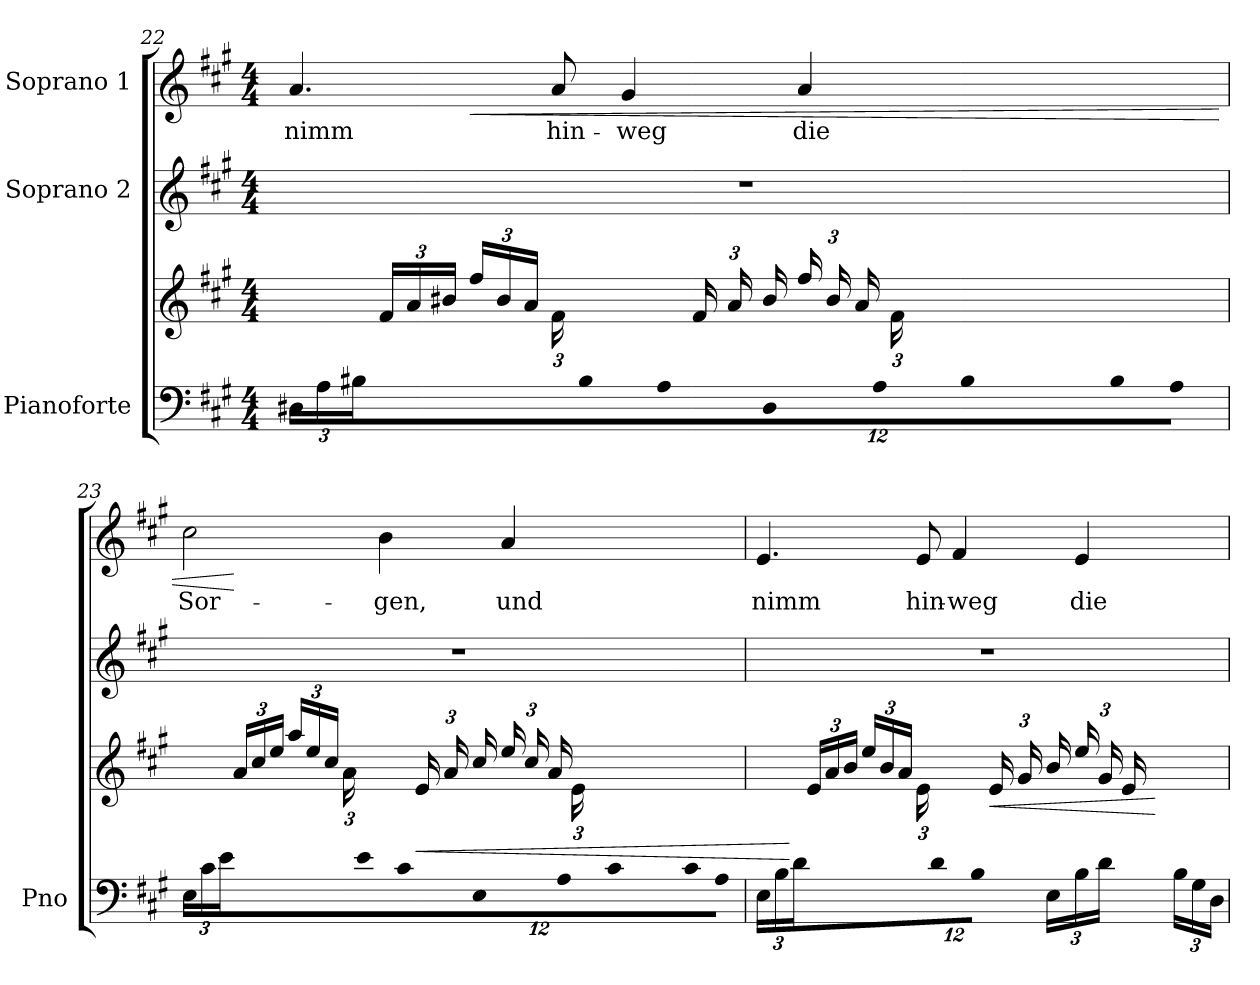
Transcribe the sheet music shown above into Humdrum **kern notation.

**kern	**kern	**dynam	**kern	**kern	**text	**dynam
*part3	*part3	*part3	*part2	*part1	*part1	*part1
*staff4	*staff3	*staff3/4	*staff2	*staff1	*staff1	*staff1
*I"Pianoforte	*	*	*I"Soprano 2	*I"Soprano 1	*	*
*I'Pno	*	*	*	*	*	*
*clefF4	*clefG2	*	*clefG2	*clefG2	*	*
*k[f#c#g#]	*k[f#c#g#]	*	*k[f#c#g#]	*k[f#c#g#]	*	*
*M4/4	*M4/4	*	*M4/4	*M4/4	*	*
*Xbrackettup	*	*	*	*	*	*
=22	=22	=22	=22	=22	=22	=22
*^	*	*	*	*	*	*
!	!	!	!	!	!	!LO:LY:b	!
*	*	*	*	*	*^	*	*
24D#X\LL	1rGGyy	8ryy	.	1r	4.a/	4rAyy	nimm	.
24A\	.	.	.	.	.	.	.	.
24B#X\JJ	.	.	.	.	.	.	.	.
*	*	*Xbrackettup	*	*	*	*	*	*
24%7ryy	.	24f#/LL	.	.	.	.	.	.
.	.	24a/	.	.	.	.	.	.
.	.	24b#X/JJ	.	.	.	.	.	.
!	!	!	!	!	!	!	!	!LO:HP:b
.	.	24ff#/LL	.	.	.	4rAyy	.	<
.	.	24b#/	.	.	.	.	.	.
.	.	24a/JJ	.	.	.	.	.	.
!	!	!	!	!	!	!	!LO:LY:b	!
.	.	24f#\LL	.	.	8a/	.	hin-	.
24B#/	.	24%5ryy	.	.	.	.	.	.
24A/JJ	.	.	.	.	.	.	.	.
!	!	!	!	!	!	!	!LO:LY:b	!
24D#\LL	.	.	.	.	4g#/	2rAyy	-weg	.
24A\	.	.	.	.	.	.	.	.
24B#\JJ	.	.	.	.	.	.	.	.
24%7ryy	.	24f#/LL	.	.	.	.	.	.
.	.	24a/	.	.	.	.	.	.
.	.	24b#/JJ	.	.	.	.	.	.
!	!	!	!	!	!	!	!LO:LY:b	!
.	.	24ff#/LL	.	.	4a/	.	die	.
.	.	24b#/	.	.	.	.	.	.
.	.	24a/JJ	.	.	.	.	.	.
.	.	24f#\LL	.	.	.	.	.	.
24B#/	.	12ryy	.	.	.	.	.	.
24A/JJ	.	.	.	.	.	.	.	.
!!LO:LB:g=z	!!
=23	=23	=23	=23	=23	=23	=23	=23	=23
!	!	!	!	!	!	!	!LO:LY:b	!
24E\LL	1rGGyy	8ryy	.	1r	2cc#\	8reyy	Sor-	.
24c#\	.	.	.	.	.	.	.	.
24e\JJ	.	.	.	.	.	.	.	.
24%7ryy	.	24a/LL	.	.	.	8reyy	.	[
.	.	24cc#/	.	.	.	.	.	.
.	.	24ee/JJ	.	.	.	.	.	.
.	.	24aa/LL	.	.	.	4reyy	.	.
.	.	24ee/	.	.	.	.	.	.
.	.	24cc#/JJ	.	.	.	.	.	.
.	.	24a\LL	.	.	.	.	.	.
24e/	.	24%5ryy	.	.	.	.	.	.
24c#/JJ	.	.	.	.	.	.	.	.
!	!	!	!	!	!	!	!LO:LY:b	!
24E\LL	.	.	.	.	4b\	2rAyy	-gen,	.
24A\	.	.	.	.	.	.	.	.
24c#\JJ	.	.	.	.	.	.	.	.
!	!	!	!LO:HP:b	!	!	!	!	!
24%7ryy	.	24e/LL	<	.	.	.	.	.
.	.	24a/	.	.	.	.	.	.
.	.	24cc#/JJ	.	.	.	.	.	.
!	!	!	!	!	!	!	!LO:LY:b	!
.	.	24ee/LL	.	.	4a/	.	und	.
.	.	24cc#/	.	.	.	.	.	.
.	.	24a/JJ	.	.	.	.	.	.
.	.	24e\LL	.	.	.	.	.	.
24c#/	.	12ryy	.	.	.	.	.	.
24A/JJ	.	.	.	.	.	.	.	.
*	*	*	*	*	*v	*v	*	*
=24	=24	=24	=24	=24	=24	=24	=24
!	!	!	!	!	!	!LO:LY:b	!
24E\LL	1rGGyy	8ryy	.	1r	4.e/	nimm	.
24B\	.	.	.	.	.	.	.
24d\JJ	.	.	[	.	.	.	.
24%7ryy	.	24e/LL	.	.	.	.	.
.	.	24a/	.	.	.	.	.
.	.	24b/JJ	.	.	.	.	.
.	.	24ee/LL	.	.	.	.	.
.	.	24b/	.	.	.	.	.
.	.	24a/JJ	.	.	.	.	.
!	!	!	!	!	!	!LO:LY:b	!
.	.	24e\LL	.	.	8e/	hin-	.
24d/	.	24%5ryy	.	.	.	.	.
24B/JJ	.	.	.	.	.	.	.
!	!	!	!	!	!	!LO:LY:b	!
24E\LL	.	.	.	.	4f#/	-weg	.
24B\	.	.	.	.	.	.	.
24d\JJ	.	.	.	.	.	.	.
!	!	!	!LO:HP:b	!	!	!	!
4ryy	.	24e/LL	<	.	.	.	.
.	.	24g#/	.	.	.	.	.
.	.	24b/JJ	.	.	.	.	.
!	!	!	!	!	!	!LO:LY:b	!
.	.	24ee/LL	.	.	4e/	die	.
.	.	24g#/	.	.	.	.	.
.	.	24e/JJ	.	.	.	.	.
24B\LL	.	8ryy	.	.	.	.	.
24G#\	.	.	.	.	.	.	.
24D\JJ	.	.	.	.	.	.	.
*v	*v	*	*	*	*	*	*
.	.	[	.	.	.	.
=	=	=	=	=	=	=
*-	*-	*-	*-	*-	*-	*-
